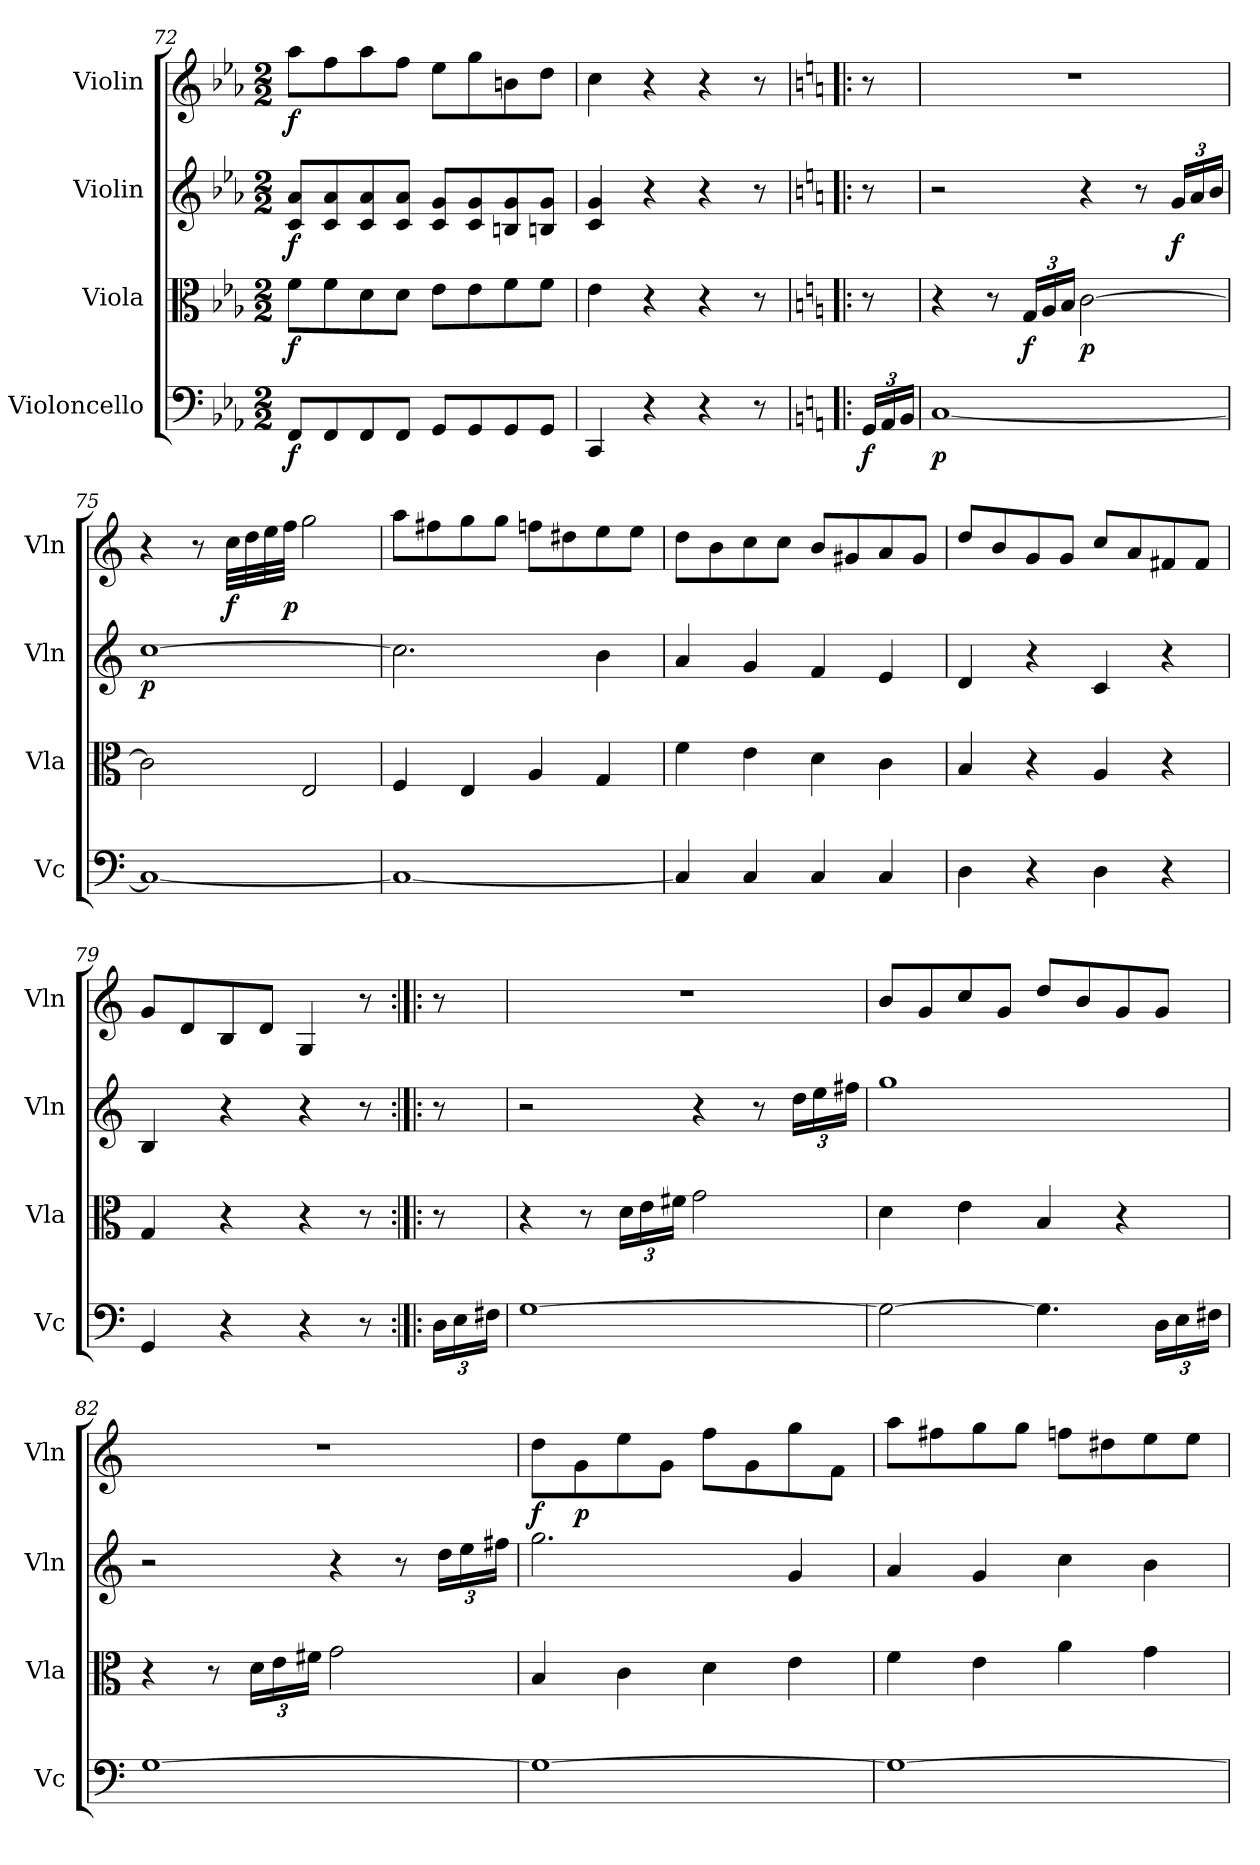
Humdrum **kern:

**kern	**dynam	**kern	**dynam	**kern	**dynam	**kern	**dynam
*part4	*part4	*part3	*part3	*part2	*part2	*part1	*part1
*staff4	*staff4	*staff3	*staff3	*staff2	*staff2	*staff1	*staff1
*I"Violoncello	*	*I"Viola	*	*I"Violin	*	*I"Violin	*
*I'Vc	*	*I'Vla	*	*I'Vln	*	*I'Vln	*
*clefF4	*	*clefC3	*	*clefG2	*	*clefG2	*
*k[b-e-a-]	*	*k[b-e-a-]	*	*k[b-e-a-]	*	*k[b-e-a-]	*
*M2/2	*	*M2/2	*	*M2/2	*	*M2/2	*
=72	=72	=72	=72	=72	=72	=72	=72
8FF/L	f	8f\L	f	8c/ 8a-/L	f	8aa-\L	f
8FF/	.	8f\	.	8c/ 8a-/	.	8ff\	.
8FF/	.	8d\	.	8c/ 8a-/	.	8aa-\	.
8FF/J	.	8d\J	.	8c/ 8a-/J	.	8ff\J	.
8GG/L	.	8e-\L	.	8c/ 8g/L	.	8ee-\L	.
8GG/	.	8e-\	.	8c/ 8g/	.	8gg\	.
8GG/	.	8f\	.	8Bn/ 8g/	.	8bn\	.
8GG/J	.	8f\J	.	8Bn/ 8g/J	.	8dd\J	.
=73	=73	=73	=73	=73	=73	=73	=73
4CC/	.	4e-\	.	4c/ 4g/	.	4cc\	.
4r	.	4r	.	4r	.	4r	.
4r	.	4r	.	4r	.	4r	.
8r	.	8r	.	8r	.	8r	.
=!|:	=!|:	=!|:	=!|:	=!|:	=!|:	=!|:	=!|:
*k[]	*	*k[]	*	*k[]	*	*k[]	*
24GG/LL	f	8r	.	8r	.	8r	.
24AA/	.	.	.	.	.	.	.
24BB/JJ	.	.	.	.	.	.	.
=74	=74	=74	=74	=74	=74	=74	=74
[1C	p	4r	.	2r	.	1r	.
.	.	8r	.	.	.	.	.
.	.	24G/LL	f	.	.	.	.
.	.	24A/	.	.	.	.	.
.	.	24B/JJ	.	.	.	.	.
.	.	[2c\	p	4r	.	.	.
.	.	.	.	8r	.	.	.
.	.	.	.	24g/LL	f	.	.
.	.	.	.	24a/	.	.	.
.	.	.	.	24b/JJ	.	.	.
=75	=75	=75	=75	=75	=75	=75	=75
1C_	.	2c\]	.	[1cc	p	4r	.
.	.	.	.	.	.	8r	.
.	.	.	.	.	.	32cc\LLL	f
.	.	.	.	.	.	32dd\	.
.	.	.	.	.	.	32ee\	.
.	.	.	.	.	.	32ff\JJJ	p
.	.	2E/	.	.	.	2gg\	.
=76	=76	=76	=76	=76	=76	=76	=76
1C_	.	4F/	.	2.cc\]	.	8aa\L	.
.	.	.	.	.	.	8ff#X\	.
.	.	4E/	.	.	.	8gg\	.
.	.	.	.	.	.	8gg\J	.
.	.	4A/	.	.	.	8ffn\L	.
.	.	.	.	.	.	8dd#X\	.
.	.	4G/	.	4b\	.	8ee\	.
.	.	.	.	.	.	8ee\J	.
=77	=77	=77	=77	=77	=77	=77	=77
4C/]	.	4f\	.	4a/	.	8dd\L	.
.	.	.	.	.	.	8b\	.
4C/	.	4e\	.	4g/	.	8cc\	.
.	.	.	.	.	.	8cc\J	.
4C/	.	4d\	.	4f/	.	8b/L	.
.	.	.	.	.	.	8g#X/	.
4C/	.	4c\	.	4e/	.	8a/	.
.	.	.	.	.	.	8g#/J	.
=78	=78	=78	=78	=78	=78	=78	=78
4D\	.	4B/	.	4d/	.	8dd/L	.
.	.	.	.	.	.	8b/	.
4r	.	4r	.	4r	.	8g/	.
.	.	.	.	.	.	8g/J	.
4D\	.	4A/	.	4c/	.	8cc/L	.
.	.	.	.	.	.	8a/	.
4r	.	4r	.	4r	.	8f#X/	.
.	.	.	.	.	.	8f#/J	.
=79	=79	=79	=79	=79	=79	=79	=79
4GG/	.	4G/	.	4B/	.	8g/L	.
.	.	.	.	.	.	8d/	.
4r	.	4r	.	4r	.	8B/	.
.	.	.	.	.	.	8d/J	.
4r	.	4r	.	4r	.	4G/	.
8r	.	8r	.	8r	.	8r	.
=:|!|:	=:|!|:	=:|!|:	=:|!|:	=:|!|:	=:|!|:	=:|!|:	=:|!|:
24D\LL	.	8r	.	8r	.	8r	.
24E\	.	.	.	.	.	.	.
24F#X\JJ	.	.	.	.	.	.	.
=80	=80	=80	=80	=80	=80	=80	=80
[1G	.	4r	.	2r	.	1r	.
.	.	8r	.	.	.	.	.
.	.	24d\LL	.	.	.	.	.
.	.	24e\	.	.	.	.	.
.	.	24f#X\JJ	.	.	.	.	.
.	.	2g\	.	4r	.	.	.
.	.	.	.	8r	.	.	.
.	.	.	.	24dd\LL	.	.	.
.	.	.	.	24ee\	.	.	.
.	.	.	.	24ff#X\JJ	.	.	.
=81	=81	=81	=81	=81	=81	=81	=81
2G\_	.	4d\	.	1gg	.	8b/L	.
.	.	.	.	.	.	8g/	.
.	.	4e\	.	.	.	8cc/	.
.	.	.	.	.	.	8g/J	.
4.G\]	.	4B/	.	.	.	8dd/L	.
.	.	.	.	.	.	8b/	.
.	.	4r	.	.	.	8g/	.
24D\LL	.	.	.	.	.	8g/J	.
24E\	.	.	.	.	.	.	.
24F#X\JJ	.	.	.	.	.	.	.
=82	=82	=82	=82	=82	=82	=82	=82
[1G	.	4r	.	2r	.	1r	.
.	.	8r	.	.	.	.	.
.	.	24d\LL	.	.	.	.	.
.	.	24e\	.	.	.	.	.
.	.	24f#X\JJ	.	.	.	.	.
.	.	2g\	.	4r	.	.	.
.	.	.	.	8r	.	.	.
.	.	.	.	24dd\LL	.	.	.
.	.	.	.	24ee\	.	.	.
.	.	.	.	24ff#X\JJ	.	.	.
=83	=83	=83	=83	=83	=83	=83	=83
1G_	.	4B/	.	2.gg\	.	8dd\L	f
.	.	.	.	.	.	8g\	p
.	.	4c\	.	.	.	8ee\	.
.	.	.	.	.	.	8g\J	.
.	.	4d\	.	.	.	8ff\L	.
.	.	.	.	.	.	8g\	.
.	.	4e\	.	4g/	.	8gg\	.
.	.	.	.	.	.	8f\J	.
=84	=84	=84	=84	=84	=84	=84	=84
1G_	.	4f\	.	4a/	.	8aa\L	.
.	.	.	.	.	.	8ff#X\	.
.	.	4e\	.	4g/	.	8gg\	.
.	.	.	.	.	.	8gg\J	.
.	.	4a\	.	4cc\	.	8ffn\L	.
.	.	.	.	.	.	8dd#X\	.
.	.	4g\	.	4b\	.	8ee\	.
.	.	.	.	.	.	8ee\J	.
=	=	=	=	=	=	=	=
*-	*-	*-	*-	*-	*-	*-	*-
